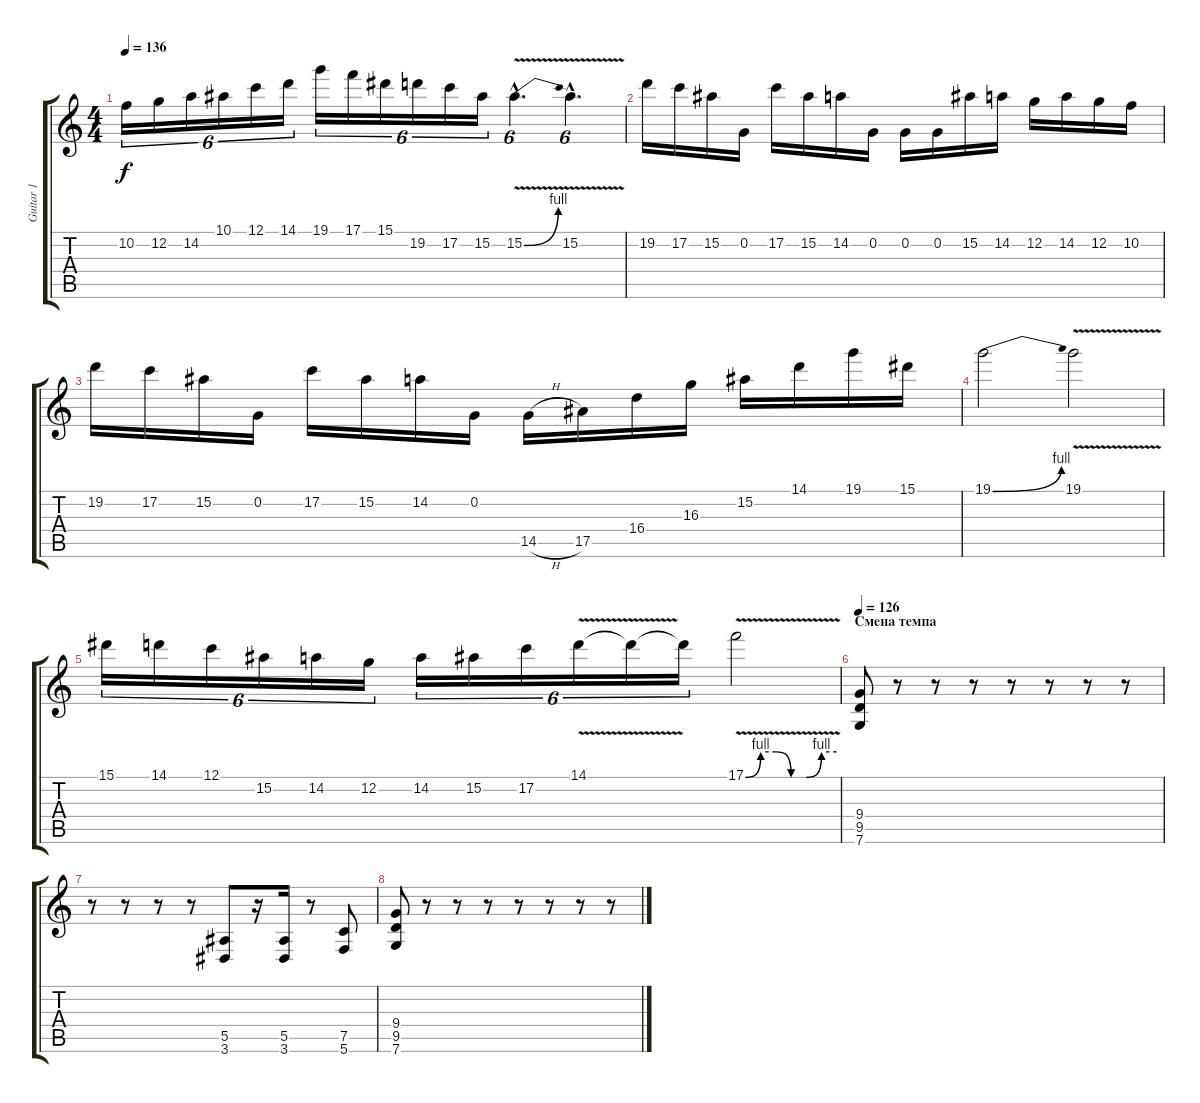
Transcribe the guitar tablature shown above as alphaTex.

\track ("Guitar 1" "Guitar 1") {instrument overdrivenguitar}
\staff {score tabs}
\tuning (C4 G3 Eb3 Bb2 F2 C2) {hide}
\ts (4 4)
\tempo 136
\clef g2
\ks c
10.2.16{tu (6 4) dy f} 12.2.16{tu (6 4)} 14.2.16{tu (6 4)} 10.1.16{tu (6 4)} 12.1.16{tu (6 4)} 14.1.16{tu (6 4)} 19.1.16{tu (6 4)} 17.1.16{tu (6 4)} 15.1.16{tu (6 4)} 19.2.16{tu (6 4)} 17.2.16{tu (6 4)} 15.2.16{tu (6 4)} 15.2{be (bend 0 0 60 4) v hac}.4{d tu (6 4)} 15.2{v hac}.4{d tu (6 4)} |
19.2.16 17.2.16 15.2.16 0.2.16 17.2.16 15.2.16 14.2.16 0.2.16 0.2.16 0.2.16 15.2.16 14.2.16 12.2.16 14.2.16 12.2.16 10.2.16 |
19.2.16 17.2.16 15.2.16 0.2.16 17.2.16 15.2.16 14.2.16 0.2.16 14.5{h}.16 17.5.16 16.4.16 16.3.16 15.2.16 14.1.16 19.1.16 15.1.16 |
19.1{be (bend 0 0 60 4)}.2 19.1{v}.2 |
15.1.16{tu (6 4)} 14.1.16{tu (6 4)} 12.1.16{tu (6 4)} 15.2.16{tu (6 4)} 14.2.16{tu (6 4)} 12.2.16{tu (6 4)} 14.2.16{tu (6 4)} 15.2.16{tu (6 4)} 17.2.16{tu (6 4)} 14.1{v}.16{tu (6 4)} 14.1{t}.16{tu (6 4)} 14.1{t}.16{tu (6 4)} 17.1{be (custom 0 0 10 4 20 4 30 0 40 0 50 4 60 4) v}.2 |
\section ("" "Смена темпа")
\tempo 126
(9.4 9.5 7.6).8 r.8 r.8 r.8 r.8 r.8 r.8 r.8 |
r.8 r.8 r.8 r.8 (5.5 3.6).8 r.16 (5.5 3.6).16 r.8 (7.5 5.6).8 |
(9.4 9.5 7.6).8 r.8 r.8 r.8 r.8 r.8 r.8 r.8
